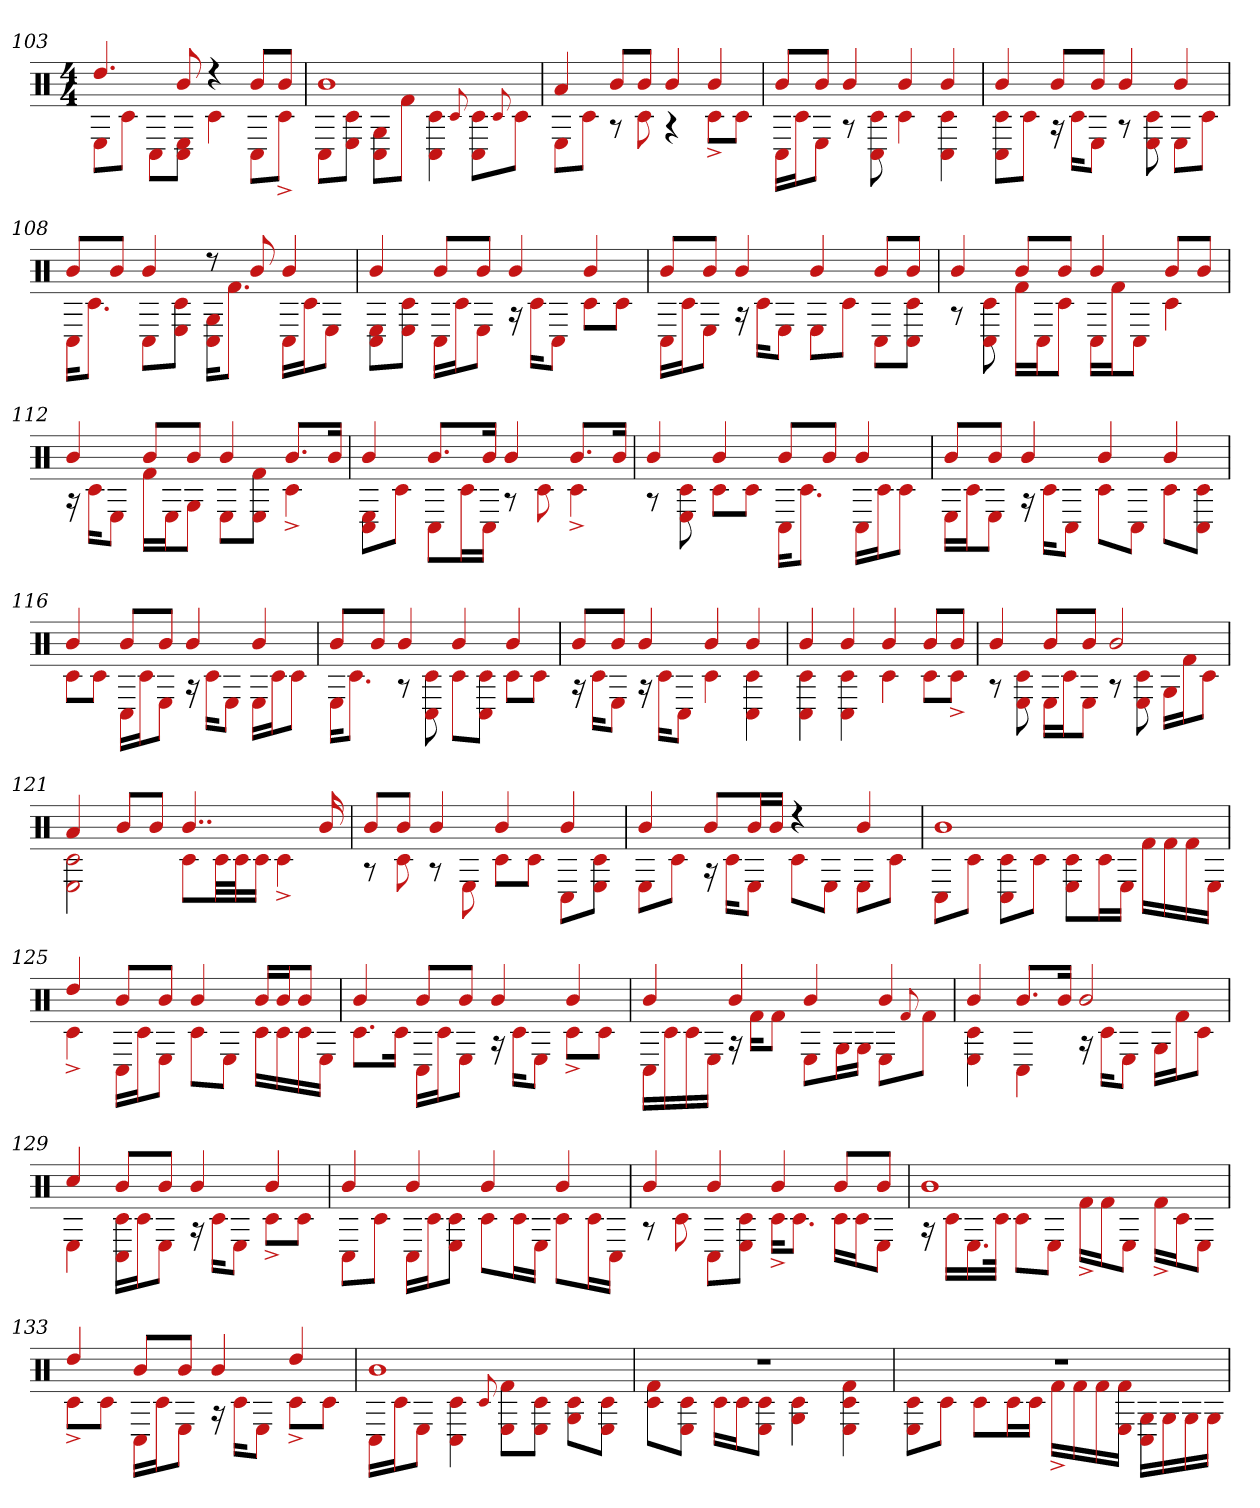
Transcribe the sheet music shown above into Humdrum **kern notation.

**kern
*part1
*staff1
*clefX
*k[]
*M4/4
=103
*^
4.dd	8EL
.	8c#J
.	8C#L
8b	8E 8C#J
4r	4c#
8bL	8C#L
8bJ	8c#^J
=104	=104
1b	8C#L
.	8c# 8EJ
.	8C# 8GL
.	8f#J
.	4C# 4c#
.	8qqc#
.	8C# 8c#L
.	8qqc#
.	8c#J
=105	=105
4a	8EL
.	8c#J
8bL	8r
8bJ	8c#
4b	4r
4b	8c#^L
.	8c#J
=106	=106
8bL	16C#LL
.	16c#J
8bJ	8EJ
4b	8r
.	8c# 8C#
4b	4c#
4b	4C# 4c#
=107	=107
4b	8C# 8c#L
.	8c#J
8bL	16r
.	16c#KL
8bJ	8EJ
4b	8r
.	8c# 8E
4b	8EL
.	8c#J
=108	=108
8bL	16C#KL
.	8.c#J
8bJ	.
4b	8C#L
.	8c# 8EJ
8r	16C# 16GKL
.	8.f#J
8b	.
4b	16C#LL
.	16c#J
.	8EJ
=109	=109
4b	8E 8C#L
.	8c# 8EJ
8bL	16C#LL
.	16c#J
8bJ	8EJ
4b	16r
.	16c#KL
.	8C#J
4b	8c#L
.	8c#J
=110	=110
8bL	16C#LL
.	16c#J
8bJ	8EJ
4b	16r
.	16c#KL
.	8EJ
4b	8EL
.	8c#J
8bL	8C#L
8bJ	8c# 8C#J
=111	=111
4b	8r
.	8c# 8C#
8bL	16f#LL
.	16C#J
8bJ	8c#J
4b	16C#LL
.	16f#J
.	8C#J
8bL	4c#
8bJ	.
=112	=112
4b	16r
.	16c#KL
.	8EJ
8bL	16f#LL
.	16EJ
8bJ	8GJ
4b	8EL
.	8f# 8EJ
8.bL	4c#^
16bJk	.
=113	=113
4b	8C# 8EL
.	8c#J
8.bL	8C#L
.	16c#L
16bJk	16C#JJ
4b	8r
.	8c#
8.bL	4c#^
16bJk	.
=114	=114
4b	8r
.	8c# 8E
4b	8c#L
.	8c#J
8bL	16C#KL
.	8.c#J
8bJ	.
4b	16C#LL
.	16c#J
.	8c#J
=115	=115
8bL	16ELL
.	16c#J
8bJ	8EJ
4b	16r
.	16c#KL
.	8C#J
4b	8c#L
.	8C#J
4b	8c#L
.	8c# 8C#J
=116	=116
4b	8c#L
.	8c#J
8bL	16C#LL
.	16c#J
8bJ	8EJ
4b	16r
.	16c#KL
.	8EJ
4b	16ELL
.	16c#J
.	8c#J
=117	=117
8bL	16EKL
.	8.c#J
8bJ	.
4b	8r
.	8c# 8C#
4b	8c#L
.	8c# 8C#J
4b	8c#L
.	8c#J
=118	=118
8bL	16r
.	16c#KL
8bJ	8EJ
4b	16r
.	16c#KL
.	8C#J
4b	4c#
4b	4C# 4c#
=119	=119
4b	4C# 4c#
4b	4C# 4c#
4b	4c#
8bL	8c#L
8bJ	8c#^J
=120	=120
4b	8r
.	8c# 8E
8bL	16ELL
.	16c#J
8bJ	8EJ
2b	8r
.	8c# 8E
.	16GLL
.	16f#J
.	8c#J
=121	=121
4a	2E 2c#
8bL	.
8bJ	.
4..b	8c#L
.	32c#LL
.	32c#J
.	16c#JJ
.	4c#^
16b	.
=122	=122
8bL	8r
8bJ	8c#
4b	8r
.	8E
4b	8c#L
.	8c#J
4b	8C#L
.	8c# 8EJ
=123	=123
4b	8EL
.	8c#J
8bL	16r
.	16c#KL
16bL	8EJ
16bJJ	.
4r	8c#L
.	8EJ
4b	8EL
.	8c#J
=124	=124
1b	8C#L
.	8c#J
.	8C# 8c#L
.	8c#J
.	8E 8c#L
.	16c#L
.	16EJJ
.	16f#LL
.	16f#
.	16f#
.	16EJJ
=125	=125
4dd	4c#^
8bL	16C#LL
.	16c#J
8bJ	8EJ
4b	8c#L
.	8EJ
16bLL	16c#LL
16bJ	16c#
8bJ	16c#
.	16EJJ
=126	=126
4b	8.c#L
.	16c#Jk
8bL	16C#LL
.	16c#J
8bJ	8EJ
4b	16r
.	16c#KL
.	8EJ
4b	8c#^L
.	8c#J
=127	=127
4b	16C#LL
.	16c#
.	16c#
.	16EJJ
4b	16r
.	16f#KL
.	8f#J
4b	8EL
.	16GL
.	16GJJ
4b	8EL
.	8qqf#
.	8f#J
=128	=128
4b	4E 4c#
8.bL	4C#
16bJk	.
2b	16r
.	16c#KL
.	8EJ
.	16GLL
.	16f#J
.	8c#J
=129	=129
4cc#	4E
8bL	16c# 16C#LL
.	16c#J
8bJ	8EJ
4b	16r
.	16c#KL
.	8EJ
4b	8c#^L
.	8c#J
=130	=130
4b	8C#L
.	8c#J
4b	16C#LL
.	16c#J
.	8c# 8EJ
4b	8c#L
.	16c#L
.	16EJJ
4b	8c#L
.	16c#L
.	16C#JJ
=131	=131
4b	8r
.	8c#
4b	8C#L
.	8c# 8EJ
4b	16c#^KL
.	8.c#J
8bL	16c#LL
.	16c#J
8bJ	8EJ
=132	=132
1b	16r
.	16c#LL
.	16.E
.	32c#JJk
.	8c#L
.	8EJ
.	16f#^LL
.	16f#J
.	8EJ
.	16f#^LL
.	16c#J
.	8EJ
=133	=133
4dd	8c#^L
.	8c#J
8bL	16C#LL
.	16c#J
8bJ	8EJ
4b	16r
.	16c#KL
.	8EJ
4dd	8c#^L
.	8c#J
=134	=134
1b	16C#LL
.	16c#J
.	8EJ
.	4C# 4c#
.	8qqc#
.	8E 8f#L
.	8c# 8EJ
.	8G 8c#L
.	8c# 8EJ
=135	=135
1r	8f# 8c#L
.	8c# 8EJ
.	16c#LL
.	16c#J
.	8c# 8EJ
.	4G 4c#
.	4E 4f# 4c#
=136	=136
1r	8E 8c#L
.	8c#J
.	8c#L
.	16c#L
.	16c#JJ
.	16f#^LL
.	16f#
.	16f#
.	16f# 16EJJ
.	16C# 16GLL
.	16G
.	16G
.	16GJJ
*v	*v
=
*-
